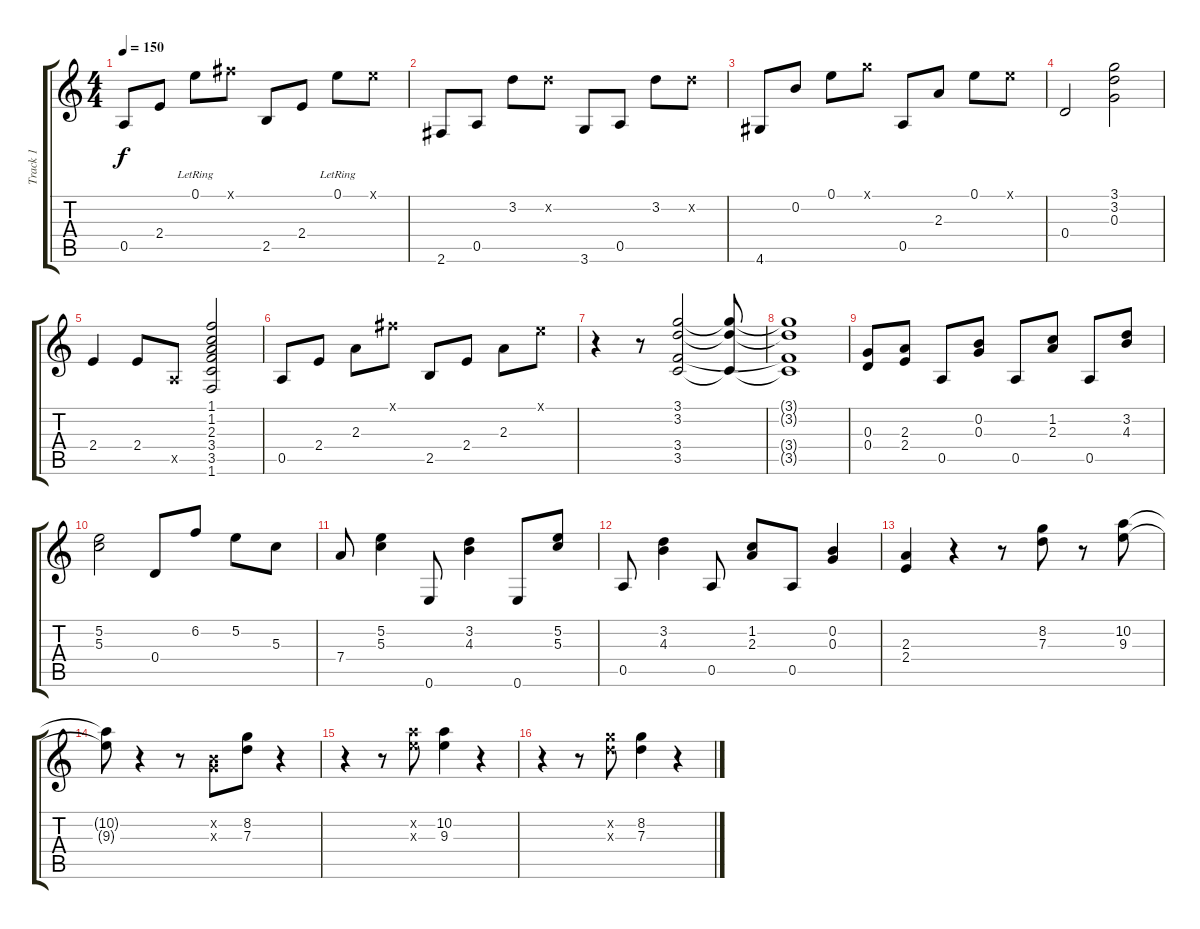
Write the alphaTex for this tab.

\track ("Track 1" "Track 1") {instrument acousticguitarsteel}
\staff {score tabs}
\tuning (E4 B3 G3 D3 A2 E2) {hide}
\ts (4 4)
\tempo 150
\clef g2
\ks c
0.5.8{dy f} 2.4.8 0.1{lr}.8 2.1{x}.8 2.5.8 2.4.8 0.1{lr}.8 0.1{x}.8 |
2.6.8 0.5.8 3.2.8 3.2{x}.8 3.6.8 0.5.8 3.2.8 3.2{x}.8 |
4.6.8 0.2.8 0.1.8 3.1{x}.8 0.5.8 2.3.8 0.1.8 0.1{x}.8 |
0.4.2 (3.1 3.2 0.3).2 |
2.4.4 2.4.8 0.5{x}.8 (1.1 1.2 2.3 3.4 3.5 1.6).2 |
0.5.8 2.4.8 2.3.8 2.1{x}.8 2.5.8 2.4.8 2.3.8 0.1{x}.8 |
r.4 r.8 (3.1 3.2 3.4 3.5).2 (3.1{t} 3.2{t} 3.5{t}).8 |
(3.1{t} 3.2{t} 3.4{t} 3.5{t}).1 |
(0.3 0.4).8 (2.3 2.4).8 0.5.8 (0.2 0.3).8 0.5.8 (1.2 2.3).8 0.5.8 (3.2 4.3).8 |
(5.2 5.3).2 0.4.8 6.2.8 5.2.8 5.3.8 |
7.4.8 (5.2 5.3).4 0.6.8 (3.2 4.3).4 0.6.8 (5.2 5.3).8 |
0.5.8 (3.2 4.3).4 0.5.8 (1.2 2.3).8 0.5.8 (0.2 0.3).4 |
(2.3 2.4).4 r.4 r.8 (8.2 7.3).8 r.8 (10.2 9.3).8 |
(10.2{t} 9.3{t}).8 r.4 r.8 (0.2{x} 0.3{x}).8 (8.2 7.3).8 r.4 |
r.4 r.8 (10.2{x} 9.3{x}).8 (10.2 9.3).4 r.4 |
r.4 r.8 (8.2{x} 7.3{x}).8 (8.2 7.3).4 r.4
